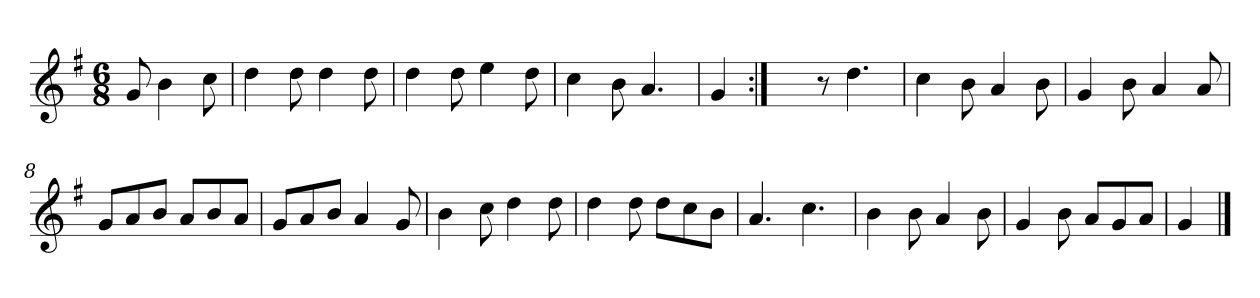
**kern
*part1
*staff1
*clefG2
*k[f#]
*G:
*M6/8
=
8g/
4b\
8cc\
=1
4dd\
8dd\
4dd\
8dd\
=2
4dd\
8dd\
4ee\
8dd\
=3
4cc\
8b\
4.a/
=4
4g/
=5:|!
4ryy
8r
4.dd\
!!LO:LB:g=z
=6
4cc\
8b\
4a/
8b\
=7
4g/
8b\
4a/
8a/
=8
8g/L
8a/
8b/J
8a/L
8b/
8a/J
=9
8g/L
8a/
8b/J
4a/
8g/
=10
4b\
8cc\
4dd\
8dd\
=11
4dd\
8dd\
8dd\L
8cc\
8b\J
!!LO:LB:g=z
=12
4.a/
4.cc\
=13
4b\
8b\
4a/
8b\
=14
4g/
8b\
8a/L
8g/
8a/J
=15
4g/
==
*-
